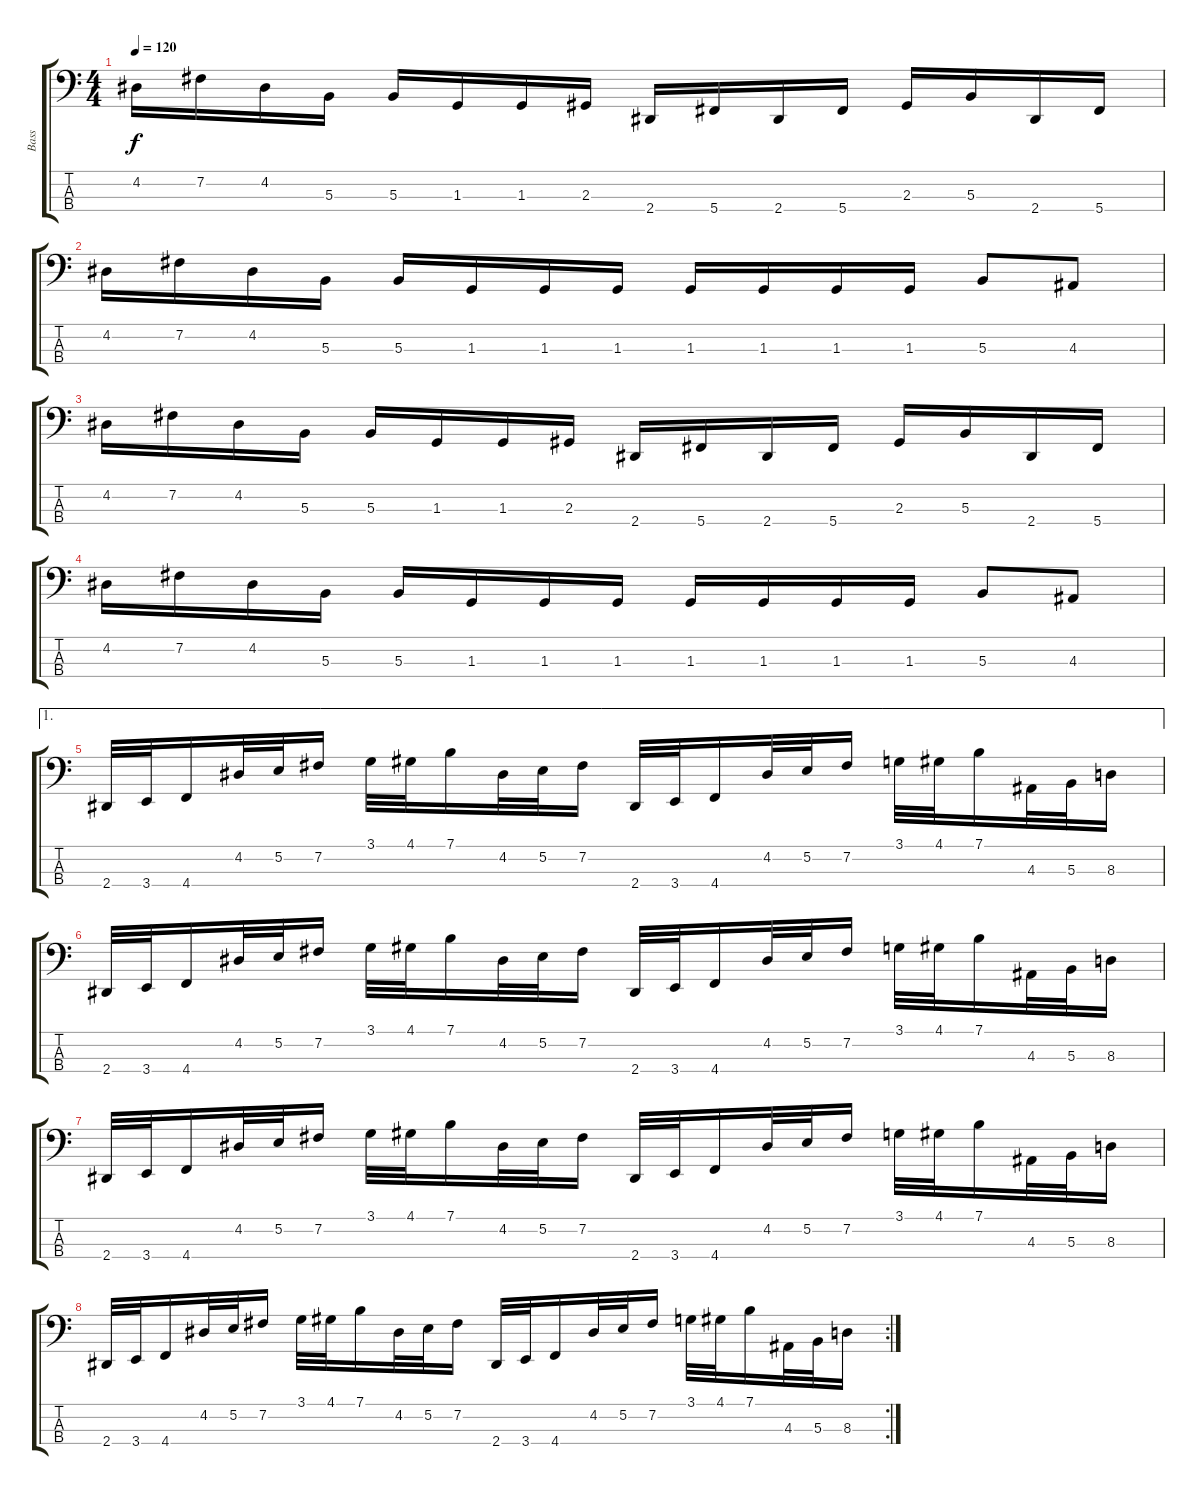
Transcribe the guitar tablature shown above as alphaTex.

\track ("Bass" "Bass") {instrument electricbassfinger}
\staff {score tabs}
\tuning (E2 B1 Gb1 Db1) {hide}
\ts (4 4)
\tempo 120
\clef f4
\ks c
4.2.16{dy f} 7.2.16 4.2.16 5.3.16 5.3.16 1.3.16 1.3.16 2.3.16 2.4.16 5.4.16 2.4.16 5.4.16 2.3.16 5.3.16 2.4.16 5.4.16 |
4.2.16 7.2.16 4.2.16 5.3.16 5.3.16 1.3.16 1.3.16 1.3.16 1.3.16 1.3.16 1.3.16 1.3.16 5.3.8 4.3.8 |
4.2.16 7.2.16 4.2.16 5.3.16 5.3.16 1.3.16 1.3.16 2.3.16 2.4.16 5.4.16 2.4.16 5.4.16 2.3.16 5.3.16 2.4.16 5.4.16 |
4.2.16 7.2.16 4.2.16 5.3.16 5.3.16 1.3.16 1.3.16 1.3.16 1.3.16 1.3.16 1.3.16 1.3.16 5.3.8 4.3.8 |
\ae 1
2.4.32 3.4.32 4.4.16 4.2.32 5.2.32 7.2.16 3.1.32 4.1.32 7.1.16 4.2.32 5.2.32 7.2.16 2.4.32 3.4.32 4.4.16 4.2.32 5.2.32 7.2.16 3.1.32 4.1.32 7.1.16 4.3.32 5.3.32 8.3.16 |
2.4.32 3.4.32 4.4.16 4.2.32 5.2.32 7.2.16 3.1.32 4.1.32 7.1.16 4.2.32 5.2.32 7.2.16 2.4.32 3.4.32 4.4.16 4.2.32 5.2.32 7.2.16 3.1.32 4.1.32 7.1.16 4.3.32 5.3.32 8.3.16 |
2.4.32 3.4.32 4.4.16 4.2.32 5.2.32 7.2.16 3.1.32 4.1.32 7.1.16 4.2.32 5.2.32 7.2.16 2.4.32 3.4.32 4.4.16 4.2.32 5.2.32 7.2.16 3.1.32 4.1.32 7.1.16 4.3.32 5.3.32 8.3.16 |
\rc 2
2.4.32 3.4.32 4.4.16 4.2.32 5.2.32 7.2.16 3.1.32 4.1.32 7.1.16 4.2.32 5.2.32 7.2.16 2.4.32 3.4.32 4.4.16 4.2.32 5.2.32 7.2.16 3.1.32 4.1.32 7.1.16 4.3.32 5.3.32 8.3.16
